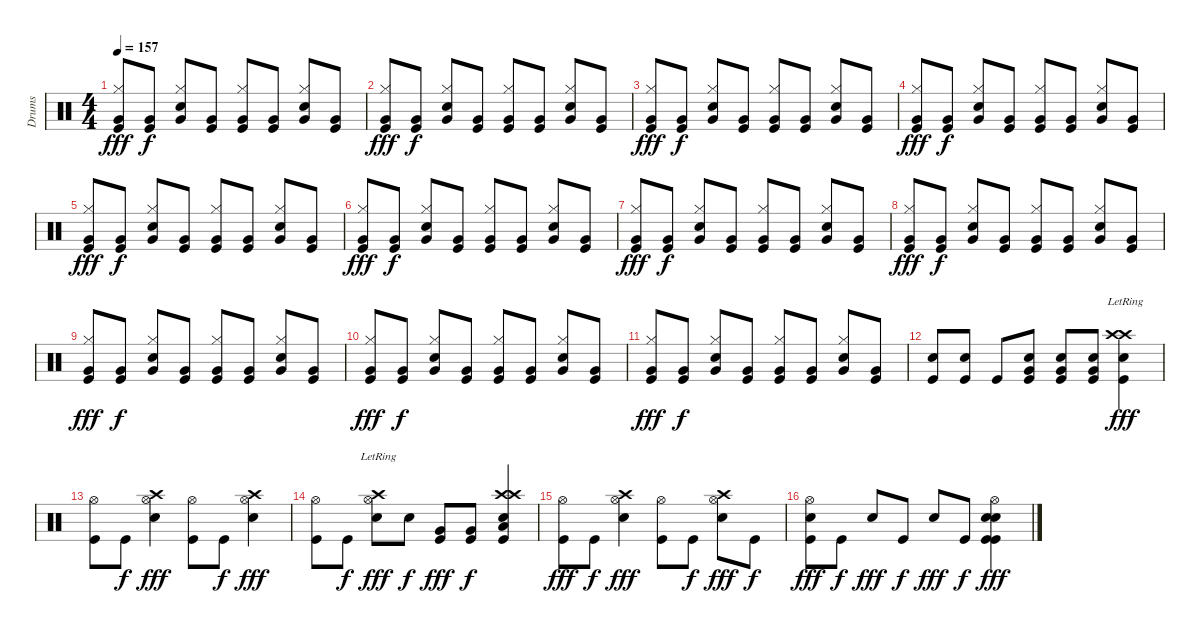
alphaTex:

\track ("Drums" "Drums") {instrument percussion}
\staff {score}
\articulation defaults
\ts (4 4)
\tempo 157
\clef neutral
\ks c
("Very Low Tom (hit)" "Hi-Hat (closed)" "Kick (hit)").8{dy fff} ("Very Low Tom (hit)" "Kick (hit)").8{dy f} ("Very Low Tom (hit)" "Hi-Hat (closed)" "Snare (hit) 2").8 ("Very Low Tom (hit)" "Kick (hit)").8 ("Very Low Tom (hit)" "Hi-Hat (closed)" "Kick (hit)").8 ("Very Low Tom (hit)" "Kick (hit)").8 ("Very Low Tom (hit)" "Hi-Hat (closed)" "Snare (hit) 2").8 ("Very Low Tom (hit)" "Kick (hit)").8 |
("Very Low Tom (hit)" "Hi-Hat (closed)" "Kick (hit)").8{dy fff} ("Very Low Tom (hit)" "Kick (hit)").8{dy f} ("Very Low Tom (hit)" "Hi-Hat (closed)" "Snare (hit) 2").8 ("Very Low Tom (hit)" "Kick (hit)").8 ("Very Low Tom (hit)" "Hi-Hat (closed)" "Kick (hit)").8 ("Very Low Tom (hit)" "Kick (hit)").8 ("Very Low Tom (hit)" "Hi-Hat (closed)" "Snare (hit) 2").8 ("Very Low Tom (hit)" "Kick (hit)").8 |
("Very Low Tom (hit)" "Hi-Hat (closed)" "Kick (hit)").8{dy fff} ("Very Low Tom (hit)" "Kick (hit)").8{dy f} ("Very Low Tom (hit)" "Hi-Hat (closed)" "Snare (hit) 2").8 ("Very Low Tom (hit)" "Kick (hit)").8 ("Very Low Tom (hit)" "Hi-Hat (closed)" "Kick (hit)").8 ("Very Low Tom (hit)" "Kick (hit)").8 ("Very Low Tom (hit)" "Hi-Hat (closed)" "Snare (hit) 2").8 ("Very Low Tom (hit)" "Kick (hit)").8 |
("Very Low Tom (hit)" "Hi-Hat (closed)" "Kick (hit)").8{dy fff} ("Very Low Tom (hit)" "Kick (hit)").8{dy f} ("Very Low Tom (hit)" "Hi-Hat (closed)" "Snare (hit) 2").8 ("Very Low Tom (hit)" "Kick (hit)").8 ("Very Low Tom (hit)" "Hi-Hat (closed)" "Kick (hit)").8 ("Very Low Tom (hit)" "Kick (hit)").8 ("Very Low Tom (hit)" "Hi-Hat (closed)" "Snare (hit) 2").8 ("Very Low Tom (hit)" "Kick (hit)").8 |
("Very Low Tom (hit)" "Hi-Hat (closed)" "Kick (hit)").8{dy fff} ("Very Low Tom (hit)" "Kick (hit)").8{dy f} ("Very Low Tom (hit)" "Hi-Hat (closed)" "Snare (hit) 2").8 ("Very Low Tom (hit)" "Kick (hit)").8 ("Very Low Tom (hit)" "Hi-Hat (closed)" "Kick (hit)").8 ("Very Low Tom (hit)" "Kick (hit)").8 ("Very Low Tom (hit)" "Hi-Hat (closed)" "Snare (hit) 2").8 ("Very Low Tom (hit)" "Kick (hit)").8 |
("Very Low Tom (hit)" "Hi-Hat (closed)" "Kick (hit)").8{dy fff} ("Very Low Tom (hit)" "Kick (hit)").8{dy f} ("Very Low Tom (hit)" "Hi-Hat (closed)" "Snare (hit) 2").8 ("Very Low Tom (hit)" "Kick (hit)").8 ("Very Low Tom (hit)" "Hi-Hat (closed)" "Kick (hit)").8 ("Very Low Tom (hit)" "Kick (hit)").8 ("Very Low Tom (hit)" "Hi-Hat (closed)" "Snare (hit) 2").8 ("Very Low Tom (hit)" "Kick (hit)").8 |
("Very Low Tom (hit)" "Hi-Hat (closed)" "Kick (hit)").8{dy fff} ("Very Low Tom (hit)" "Kick (hit)").8{dy f} ("Very Low Tom (hit)" "Hi-Hat (closed)" "Snare (hit) 2").8 ("Very Low Tom (hit)" "Kick (hit)").8 ("Very Low Tom (hit)" "Hi-Hat (closed)" "Kick (hit)").8 ("Very Low Tom (hit)" "Kick (hit)").8 ("Very Low Tom (hit)" "Hi-Hat (closed)" "Snare (hit) 2").8 ("Very Low Tom (hit)" "Kick (hit)").8 |
("Very Low Tom (hit)" "Hi-Hat (closed)" "Kick (hit)").8{dy fff} ("Very Low Tom (hit)" "Kick (hit)").8{dy f} ("Very Low Tom (hit)" "Hi-Hat (closed)" "Snare (hit) 2").8 ("Very Low Tom (hit)" "Kick (hit)").8 ("Very Low Tom (hit)" "Hi-Hat (closed)" "Kick (hit)").8 ("Very Low Tom (hit)" "Kick (hit)").8 ("Very Low Tom (hit)" "Hi-Hat (closed)" "Snare (hit) 2").8 ("Very Low Tom (hit)" "Kick (hit)").8 |
("Very Low Tom (hit)" "Hi-Hat (closed)" "Kick (hit)").8{dy fff} ("Very Low Tom (hit)" "Kick (hit)").8{dy f} ("Very Low Tom (hit)" "Hi-Hat (closed)" "Snare (hit) 2").8 ("Very Low Tom (hit)" "Kick (hit)").8 ("Very Low Tom (hit)" "Hi-Hat (closed)" "Kick (hit)").8 ("Very Low Tom (hit)" "Kick (hit)").8 ("Very Low Tom (hit)" "Hi-Hat (closed)" "Snare (hit) 2").8 ("Very Low Tom (hit)" "Kick (hit)").8 |
("Very Low Tom (hit)" "Hi-Hat (closed)" "Kick (hit)").8{dy fff} ("Very Low Tom (hit)" "Kick (hit)").8{dy f} ("Very Low Tom (hit)" "Hi-Hat (closed)" "Snare (hit) 2").8 ("Very Low Tom (hit)" "Kick (hit)").8 ("Very Low Tom (hit)" "Hi-Hat (closed)" "Kick (hit)").8 ("Very Low Tom (hit)" "Kick (hit)").8 ("Very Low Tom (hit)" "Hi-Hat (closed)" "Snare (hit) 2").8 ("Very Low Tom (hit)" "Kick (hit)").8 |
("Very Low Tom (hit)" "Hi-Hat (closed)" "Kick (hit)").8{dy fff} ("Very Low Tom (hit)" "Kick (hit)").8{dy f} ("Very Low Tom (hit)" "Hi-Hat (closed)" "Snare (hit) 2").8 ("Very Low Tom (hit)" "Kick (hit)").8 ("Very Low Tom (hit)" "Hi-Hat (closed)" "Kick (hit)").8 ("Very Low Tom (hit)" "Kick (hit)").8 ("Very Low Tom (hit)" "Hi-Hat (closed)" "Snare (hit) 2").8 ("Very Low Tom (hit)" "Kick (hit)").8 |
("Snare (hit) 2" "Kick (hit)").8 ("Snare (hit) 2" "Kick (hit)").8 "Kick (hit)".8 ("Very Low Tom (hit)" "Snare (hit) 2" "Kick (hit)").8 ("Very Low Tom (hit)" "Snare (hit) 2" "Kick (hit)").8 ("Very Low Tom (hit)" "Snare (hit) 2" "Kick (hit)").8 ("Crash high (hit)"{lr} "Crash high (hit)"{lr} "Snare (hit) 2" "Kick (hit)").4{dy fff} |
("Hi-Hat (open)" "Kick (hit)").8 "Kick (hit)".8{dy f} ("Crash high (hit)" "Hi-Hat (open)" "Snare (hit) 2").4{dy fff} ("Hi-Hat (open)" "Kick (hit)").8 "Kick (hit)".8{dy f} ("Crash high (hit)" "Hi-Hat (open)" "Snare (hit) 2").4{dy fff} |
("Hi-Hat (open)" "Kick (hit)").8 "Kick (hit)".8{dy f} ("Crash high (hit)" "Hi-Hat (open)"{lr} "Snare (hit) 2").8{dy fff} "Snare (hit) 2".8{dy f} ("Very Low Tom (hit)" "Kick (hit)").8{dy fff} ("Very Low Tom (hit)" "Kick (hit)").8{dy f} ("Crash high (hit)" "Crash high (hit)" "Low Tom (hit)" "Snare (hit) 2" "Kick (hit)").4 |
("Hi-Hat (open)" "Kick (hit)").8{dy fff} "Kick (hit)".8{dy f} ("Crash high (hit)" "Hi-Hat (open)" "Snare (hit) 2").4{dy fff} ("Hi-Hat (open)" "Kick (hit)").8 "Kick (hit)".8{dy f} ("Crash high (hit)" "Hi-Hat (open)" "Snare (hit) 2").8{dy fff} "Kick (hit)".8{dy f} |
("Hi-Hat (open)" "Snare (hit) 2" "Kick (hit)").8{dy fff} "Kick (hit)".8{dy f} "Snare (hit) 2".8{dy fff} "Kick (hit)".8{dy f} "Snare (hit) 2".8{dy fff} "Kick (hit)".8{dy f} ("Kick (hit)" "Snare (hit) 2" "Hi-Hat (open)" "Snare (hit) 2" "Kick (hit)").4{dy fff}
